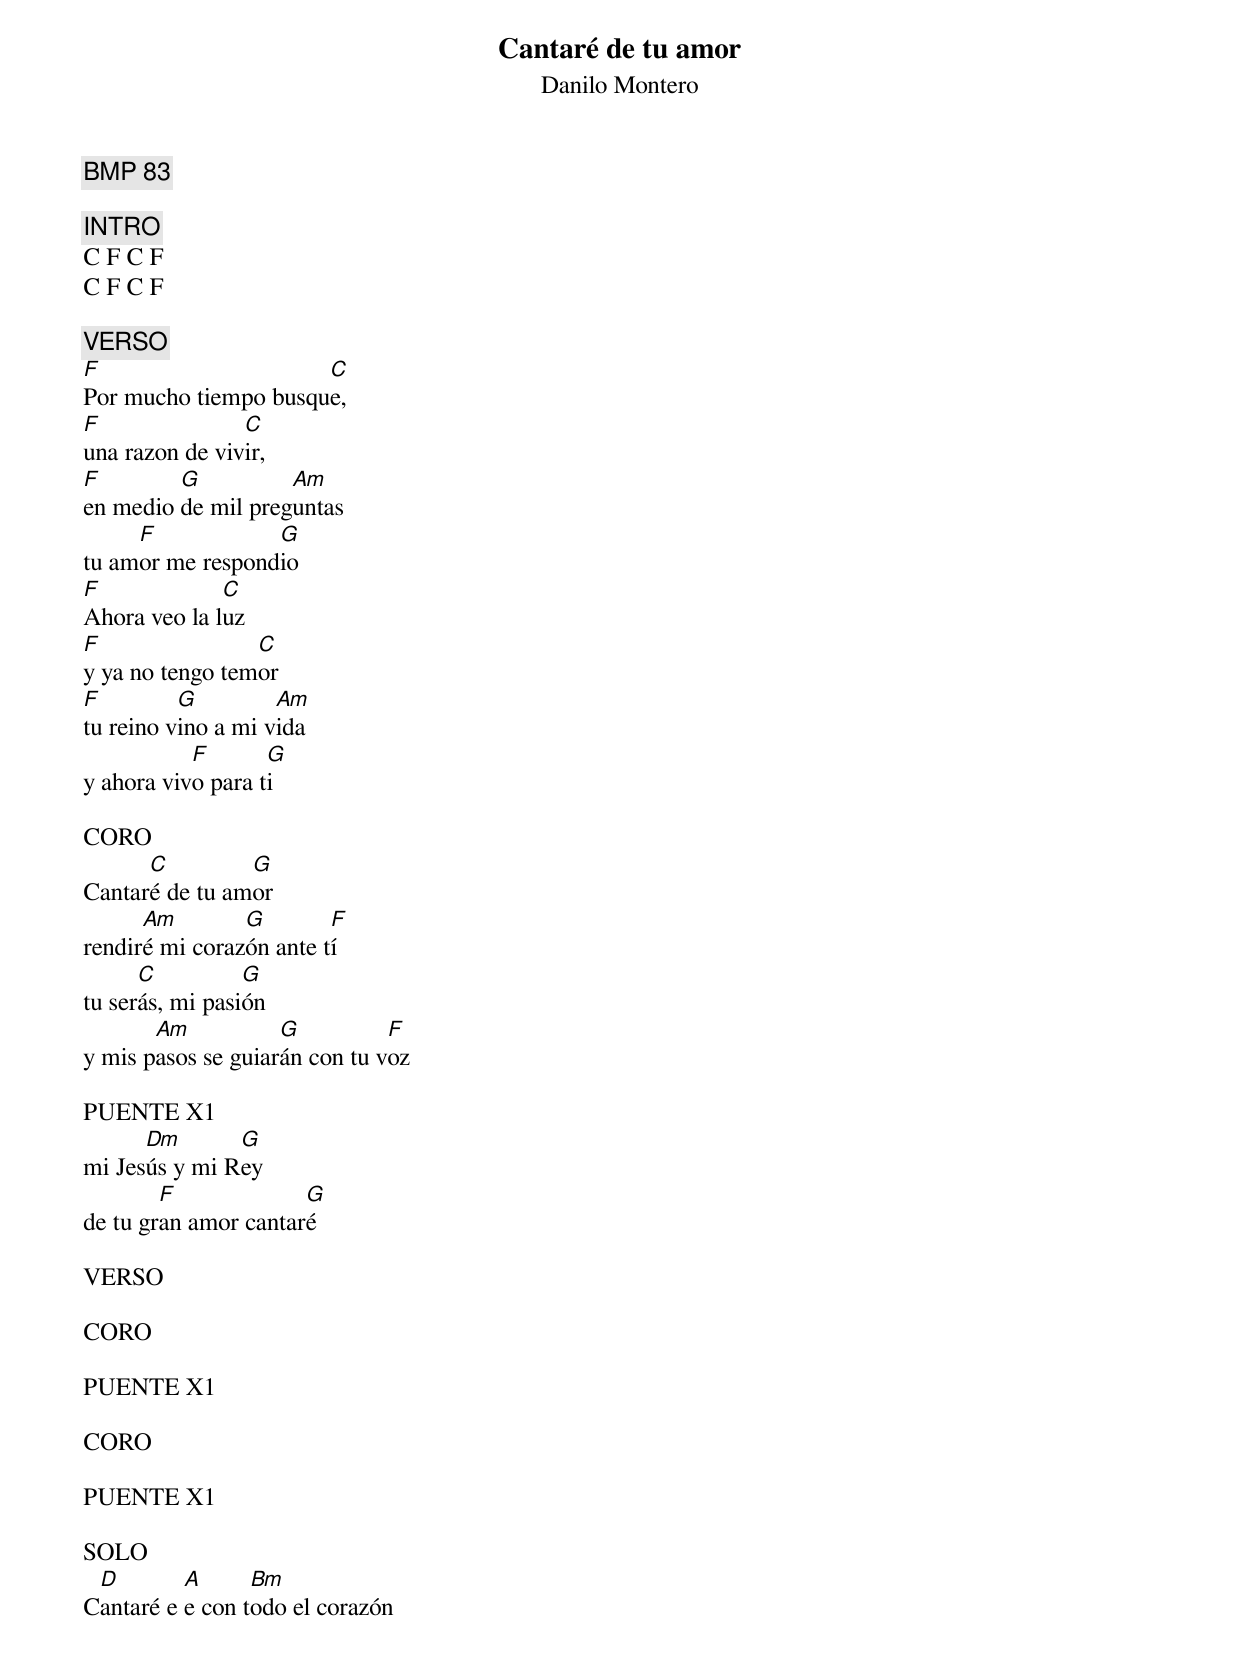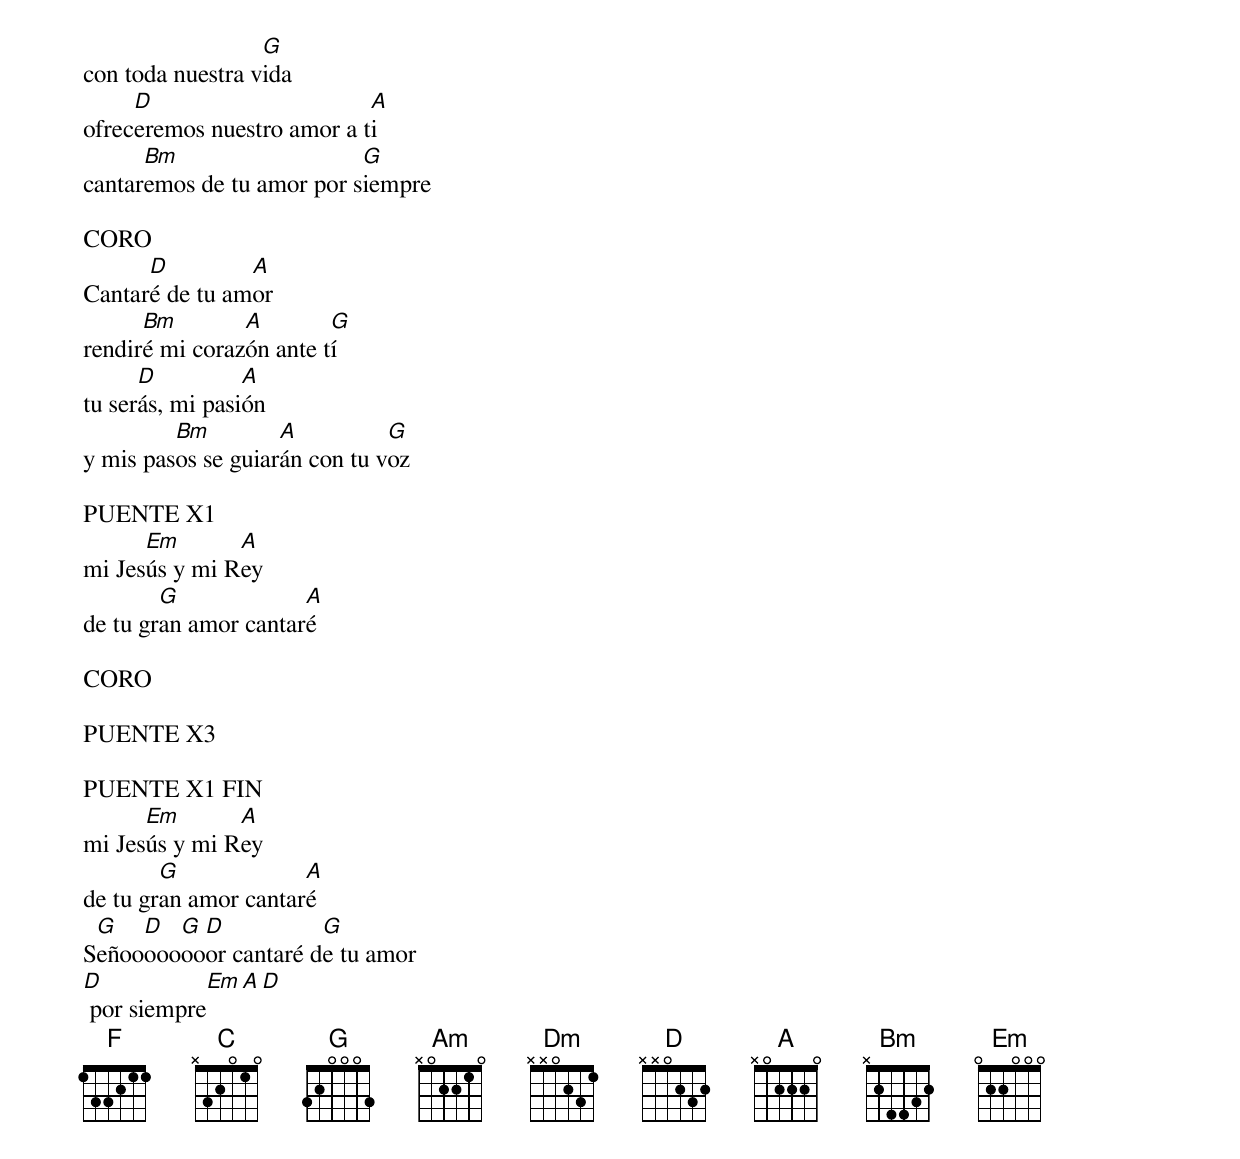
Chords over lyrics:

Cantaré de tu amor
Danilo Montero
BMP 83

INTRO
C F C F
C F C F

VERSO
F                     C
Por mucho tiempo busque,
F               C
una razon de vivir,
F        G          Am
en medio de mil preguntas
     F            G
tu amor me respondio
F             C
Ahora veo la luz
F                C
y ya no tengo temor
F         G         Am
tu reino vino a mi vida
           F       G
y ahora vivo para ti

CORO
      C         G
Cantaré de tu amor
      Am        G        F
rendiré mi corazón ante tí
      C          G
tu serás, mi pasión
       Am           G          F
y mis pasos se guiarán con tu voz

PUENTE X1
      Dm       G
mi Jesús y mi Rey
        F             G
de tu gran amor cantaré

VERSO

CORO

PUENTE X1

CORO

PUENTE X1

SOLO
 D        A      Bm
Cantaré e e con todo el corazón
                  G
con toda nuestra vida
     D                      A
ofreceremos nuestro amor a ti
      Bm                   G
cantaremos de tu amor por siempre

CORO
      D         A
Cantaré de tu amor
      Bm        A        G
rendiré mi corazón ante tí
      D          A
tu serás, mi pasión
         Bm         A          G
y mis pasos se guiarán con tu voz

PUENTE X1
      Em       A
mi Jesús y mi Rey
        G             A
de tu gran amor cantaré

CORO

PUENTE X3

PUENTE X1 FIN
      Em       A
mi Jesús y mi Rey
        G             A
de tu gran amor cantaré
 G   D  G D           G
Señoooooooor cantaré de tu amor
D           Em A D
 por siempre
